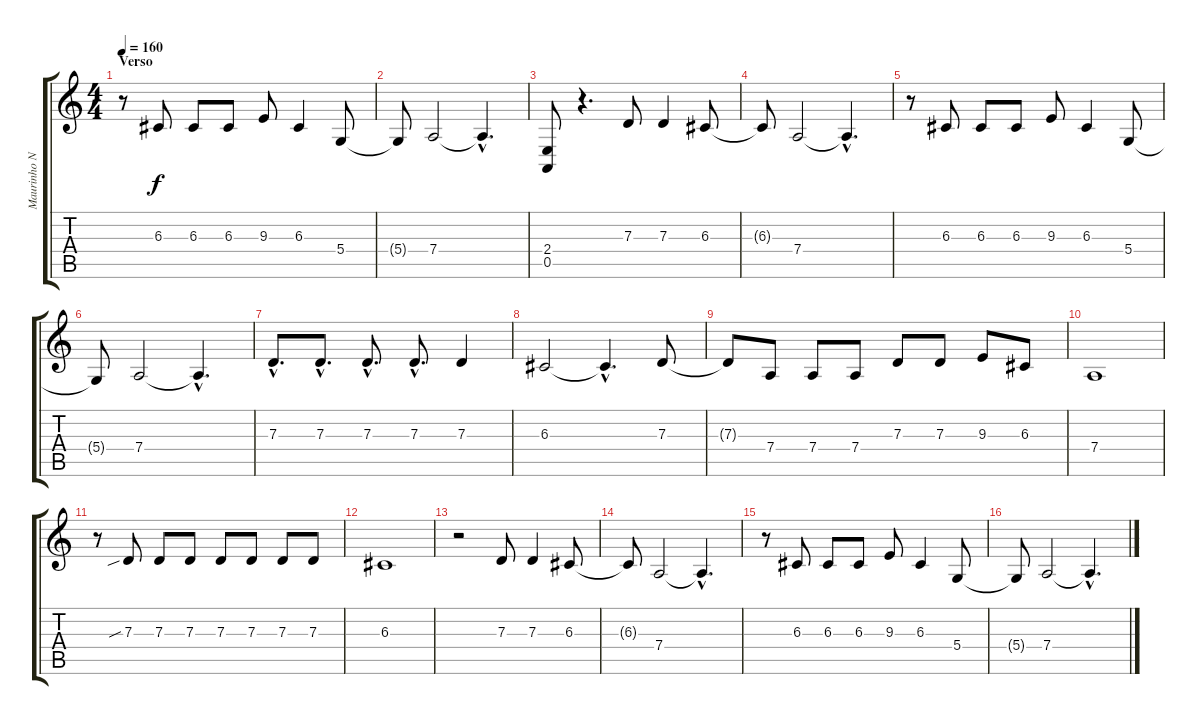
\track ("Maurinho Nastácia" "Maurinho N") {instrument lead6voice}
\staff {score tabs}
\tuning (E4 B3 G3 D3 A2 E2) {hide}
\ts (4 4)
\section ("" "Verso")
\tempo 160
\clef g2
\ks c
r.8{dy f} 6.3.8 6.3.8 6.3.8 9.3.8 6.3.4 5.4.8 |
5.4{t}.8 7.4.2 7.4{hac t}.4{d} |
(2.4 0.5).8 r.4{d} 7.3.8 7.3.4 6.3.8 |
6.3{t}.8 7.4.2 7.4{hac t}.4{d} |
r.8 6.3.8 6.3.8 6.3.8 9.3.8 6.3.4 5.4.8 |
5.4{t}.8 7.4.2 7.4{hac t}.4{d} |
7.3{hac}.8{d} 7.3{hac}.8{d} 7.3{hac}.8{d} 7.3{hac}.8{d} 7.3.4 |
6.3.2 6.3{hac t}.4{d} 7.3.8 |
7.3{t}.8 7.4.8 7.4.8 7.4.8 7.3.8 7.3.8 9.3.8 6.3.8 |
7.4.1 |
r.8 7.3{sib}.8 7.3.8 7.3.8 7.3.8 7.3.8 7.3.8 7.3.8 |
6.3.1 |
r.2 7.3.8 7.3.4 6.3.8 |
6.3{t}.8 7.4.2 7.4{hac t}.4{d} |
r.8 6.3.8 6.3.8 6.3.8 9.3.8 6.3.4 5.4.8 |
5.4{t}.8 7.4.2 7.4{hac t}.4{d}
